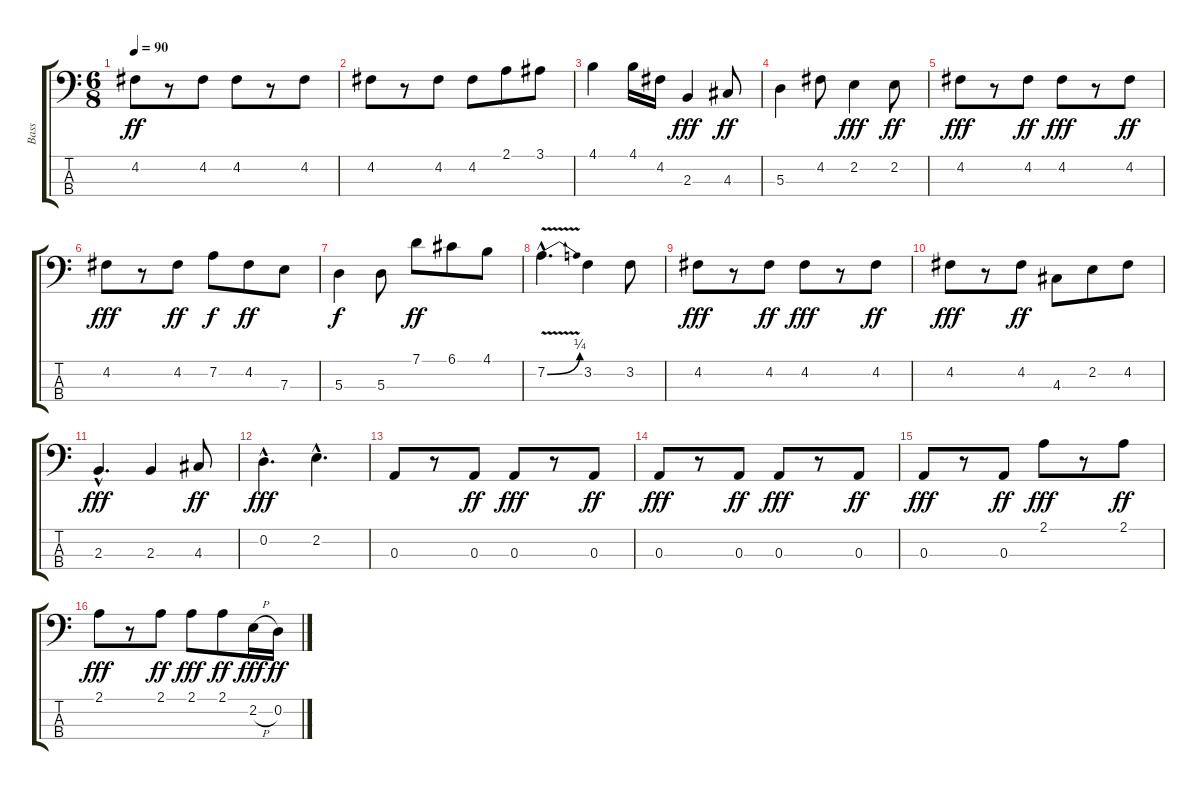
\track ("Bass" "Bass") {instrument fretlessbass}
\staff {score tabs}
\tuning (G2 D2 A1 E1) {hide}
\ts (6 8)
\tempo 90
\clef f4
\ks c
4.2.8{dy ff} r.8 4.2.8 4.2.8 r.8 4.2.8 |
4.2.8 r.8 4.2.8 4.2.8 2.1.8 3.1.8 |
4.1.4 4.1.16 4.2.16 2.3.4{dy fff} 4.3.8{dy ff} |
5.3.4 4.2.8 2.2.4{dy fff} 2.2.8{dy ff} |
4.2.8{dy fff} r.8 4.2.8{dy ff} 4.2.8{dy fff} r.8 4.2.8{dy ff} |
4.2.8{dy fff} r.8 4.2.8{dy ff} 7.2.8{dy f} 4.2.8{dy ff} 7.3.8 |
5.3.4{dy f} 5.3.8 7.1.8{dy ff} 6.1.8 4.1.8 |
7.2{be (bend 0 0 60 1) v hac}.4{d} 3.2.4 3.2.8 |
4.2.8{dy fff} r.8 4.2.8{dy ff} 4.2.8{dy fff} r.8 4.2.8{dy ff} |
4.2.8{dy fff} r.8 4.2.8{dy ff} 4.3.8 2.2.8 4.2.8 |
2.3{hac}.4{d dy fff} 2.3.4 4.3.8{dy ff} |
0.2{hac}.4{d dy fff} 2.2{hac}.4{d} |
0.3.8 r.8 0.3.8{dy ff} 0.3.8{dy fff} r.8 0.3.8{dy ff} |
0.3.8{dy fff} r.8 0.3.8{dy ff} 0.3.8{dy fff} r.8 0.3.8{dy ff} |
0.3.8{dy fff} r.8 0.3.8{dy ff} 2.1.8{dy fff} r.8 2.1.8{dy ff} |
2.1.8{dy fff} r.8 2.1.8{dy ff} 2.1.8{dy fff} 2.1.8{dy ff} 2.2{h}.16{dy fff} 0.2.16{dy ff}
